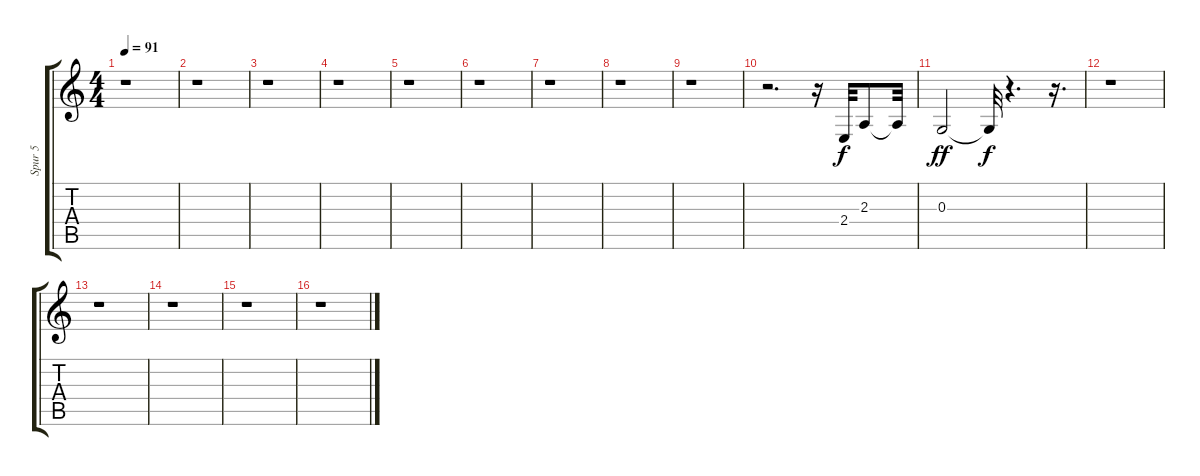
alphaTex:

\track ("Spur 5" "Spur 5") {instrument honkytonkpiano}
\staff {score tabs}
\tuning (E4 B3 G3 D3 A2 E2) {hide}
\ts (4 4)
\tempo 91
\clef g2
\ks c
r.1{dy f instrument honkytonkpiano} |
r.1 |
r.1 |
r.1 |
r.1 |
r.1 |
r.1 |
r.1 |
r.1 |
r.2{d} r.16 2.4.32 2.3.8 2.3{t}.32 |
0.3.2{dy ff} 0.3{t}.32{dy f} r.4{d} r.16{d} |
r.1 |
r.1 |
r.1 |
r.1 |
r.1
